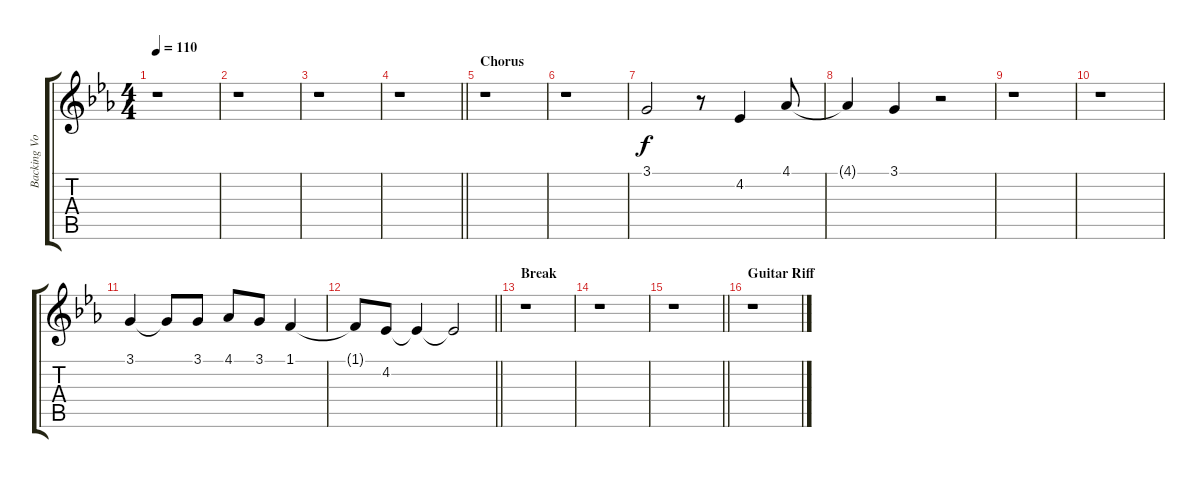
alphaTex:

\track ("Backing Vocals" "Backing Vo") {instrument oboe}
\staff {score tabs}
\tuning (E4 B3 G3 D3 A2 E2) {hide}
\ts (4 4)
\tempo 110
\clef g2
\ks eb
r.1{dy f} |
r.1 |
r.1 |
\barLineRight lightlight
r.1 |
\section ("" "Chorus")
r.1 |
r.1 |
3.1.2 r.8 4.2.4 4.1.8 |
4.1{t}.4 3.1.4 r.2 |
r.1 |
r.1 |
3.1.4 3.1{t}.8 3.1.8 4.1.8 3.1.8 1.1.4 |
\barLineRight lightlight
1.1{t}.8 4.2.8 4.2{t}.4 4.2{t}.2 |
\section ("" "Break")
r.1 |
r.1 |
\barLineRight lightlight
r.1 |
\section ("" "Guitar Riff")
r.1
